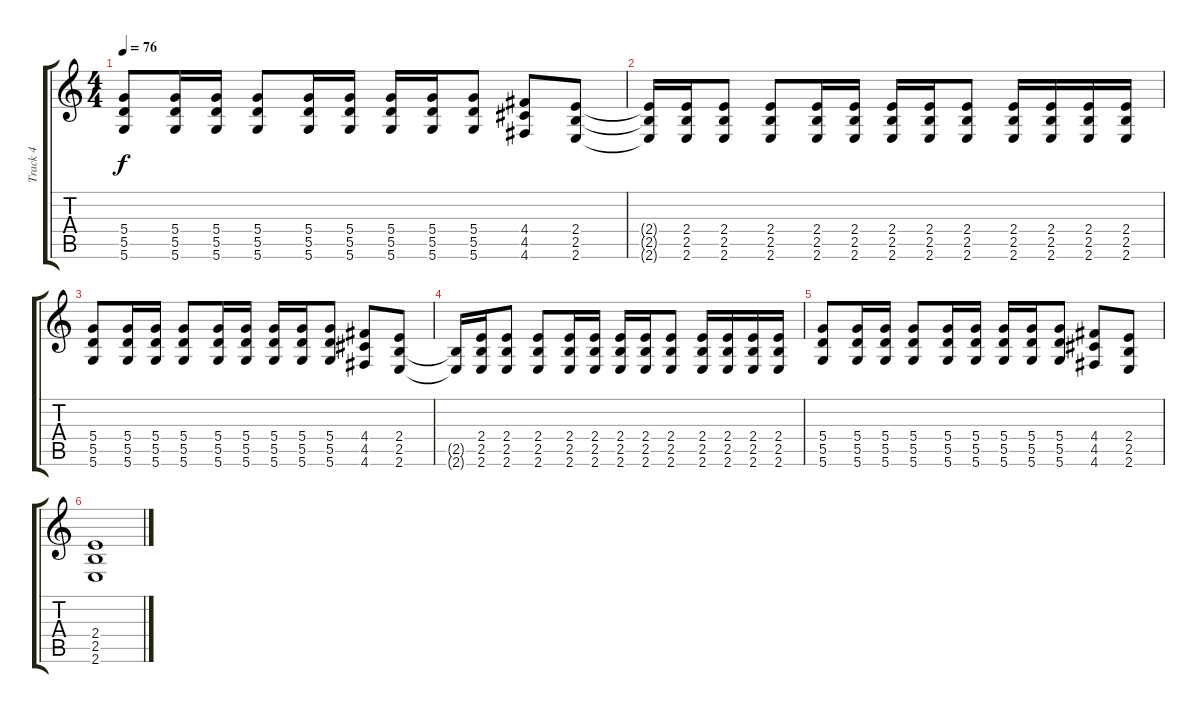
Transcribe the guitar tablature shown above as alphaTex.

\track ("Track 4" "Track 4") {instrument acousticguitarsteel}
\staff {score tabs}
\tuning (E4 B3 G3 D3 A2 D2) {hide}
\ts (4 4)
\tempo 76
\clef g2
\ks c
(5.4 5.5 5.6).8{dy f} (5.4 5.5 5.6).16 (5.4 5.5 5.6).16 (5.4 5.5 5.6).8 (5.4 5.5 5.6).16 (5.4 5.5 5.6).16 (5.4 5.5 5.6).16 (5.4 5.5 5.6).16 (5.4 5.5 5.6).8 (4.4 4.5 4.6).8 (2.4 2.5 2.6).8 |
(2.4{t} 2.5{t} 2.6{t}).16 (2.4 2.5 2.6).16 (2.4 2.5 2.6).8 (2.4 2.5 2.6).8 (2.4 2.5 2.6).16 (2.4 2.5 2.6).16 (2.4 2.5 2.6).16 (2.4 2.5 2.6).16 (2.4 2.5 2.6).8 (2.4 2.5 2.6).16 (2.4 2.5 2.6).16 (2.4 2.5 2.6).16 (2.4 2.5 2.6).16 |
(5.4 5.5 5.6).8 (5.4 5.5 5.6).16 (5.4 5.5 5.6).16 (5.4 5.5 5.6).8 (5.4 5.5 5.6).16 (5.4 5.5 5.6).16 (5.4 5.5 5.6).16 (5.4 5.5 5.6).16 (5.4 5.5 5.6).8 (4.4 4.5 4.6).8 (2.4 2.5 2.6).8 |
(2.5{t} 2.6{t}).16 (2.4 2.5 2.6).16 (2.4 2.5 2.6).8 (2.4 2.5 2.6).8 (2.4 2.5 2.6).16 (2.4 2.5 2.6).16 (2.4 2.5 2.6).16 (2.4 2.5 2.6).16 (2.4 2.5 2.6).8 (2.4 2.5 2.6).16 (2.4 2.5 2.6).16 (2.4 2.5 2.6).16 (2.4 2.5 2.6).16 |
(5.4 5.5 5.6).8 (5.4 5.5 5.6).16 (5.4 5.5 5.6).16 (5.4 5.5 5.6).8 (5.4 5.5 5.6).16 (5.4 5.5 5.6).16 (5.4 5.5 5.6).16 (5.4 5.5 5.6).16 (5.4 5.5 5.6).8 (4.4 4.5 4.6).8 (2.4 2.5 2.6).8 |
(2.4 2.5 2.6).1
